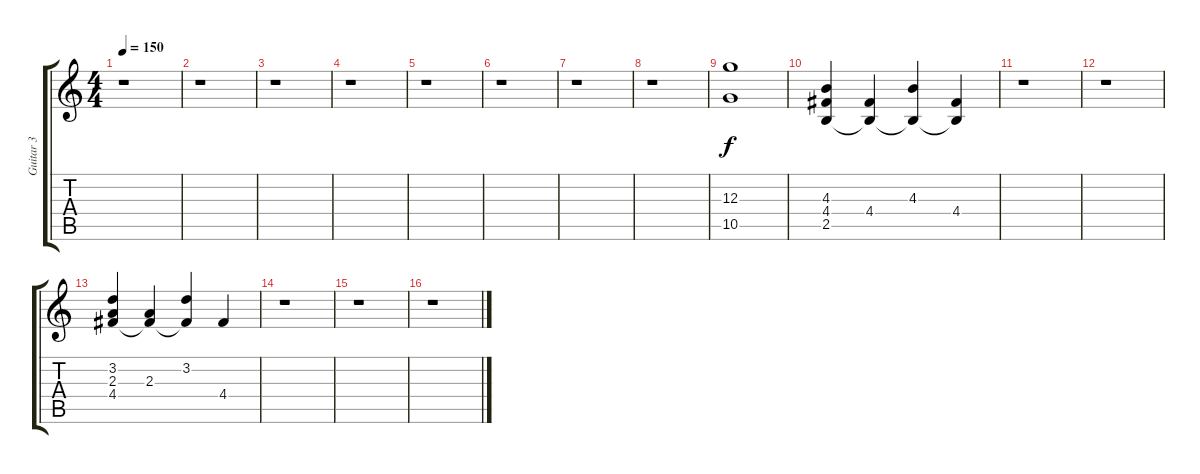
\track ("Guitar 3" "Guitar 3") {instrument overdrivenguitar}
\staff {score tabs}
\tuning (E4 B3 G3 D3 A2 E2) {hide}
\ts (4 4)
\tempo 150
\clef g2
\ks c
r.1{dy f} |
r.1 |
r.1 |
r.1 |
r.1 |
r.1 |
r.1 |
r.1 |
(12.3 10.5).1 |
(4.3 4.4 2.5).4 (4.4 2.5{t}).4 (4.3 2.5{t}).4 (4.4 2.5{t}).4 |
r.1 |
r.1 |
(3.2 2.3 4.4).4 (2.3 4.4{t}).4 (3.2 4.4{t}).4 4.4.4 |
r.1 |
r.1 |
r.1
